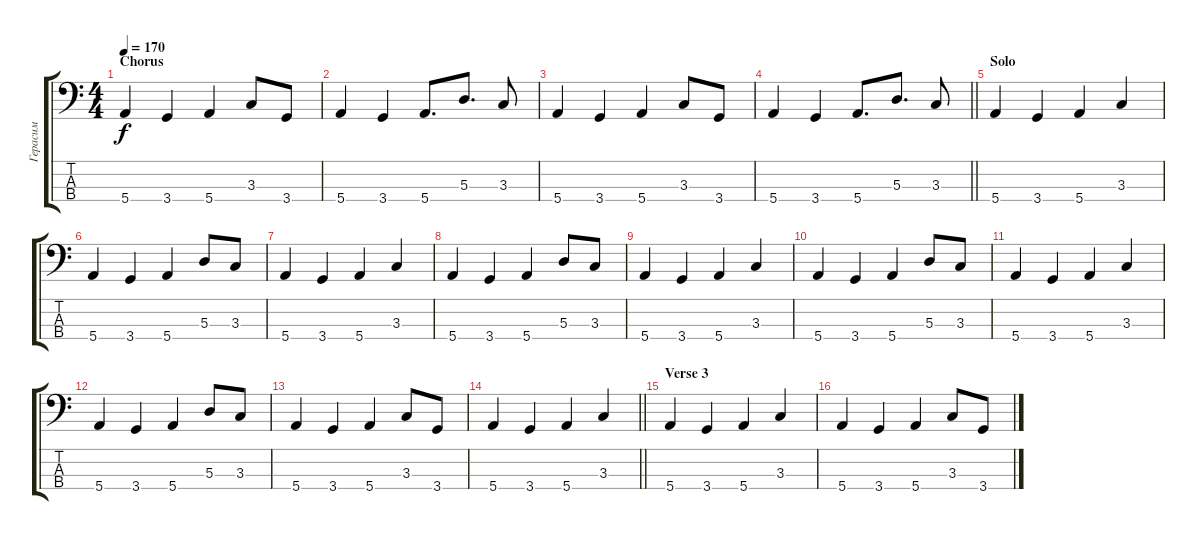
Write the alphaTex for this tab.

\track ("Герасим" "Герасим") {instrument electricbasspick}
\staff {score tabs}
\tuning (G2 D2 A1 E1) {hide}
\ts (4 4)
\section ("" "Chorus")
\tempo 170
\clef f4
\ks c
5.4.4{dy f} 3.4.4 5.4.4 3.3.8 3.4.8 |
5.4.4 3.4.4 5.4.8{d} 5.3.8{d} 3.3.8 |
5.4.4 3.4.4 5.4.4 3.3.8 3.4.8 |
\barLineRight lightlight
5.4.4 3.4.4 5.4.8{d} 5.3.8{d} 3.3.8 |
\section ("" "Solo")
5.4.4 3.4.4 5.4.4 3.3.4 |
5.4.4 3.4.4 5.4.4 5.3.8 3.3.8 |
5.4.4 3.4.4 5.4.4 3.3.4 |
5.4.4 3.4.4 5.4.4 5.3.8 3.3.8 |
5.4.4 3.4.4 5.4.4 3.3.4 |
5.4.4 3.4.4 5.4.4 5.3.8 3.3.8 |
5.4.4 3.4.4 5.4.4 3.3.4 |
5.4.4 3.4.4 5.4.4 5.3.8 3.3.8 |
5.4.4 3.4.4 5.4.4 3.3.8 3.4.8 |
\barLineRight lightlight
5.4.4 3.4.4 5.4.4 3.3.4 |
\section ("" "Verse 3")
5.4.4 3.4.4 5.4.4 3.3.4 |
5.4.4 3.4.4 5.4.4 3.3.8 3.4.8
